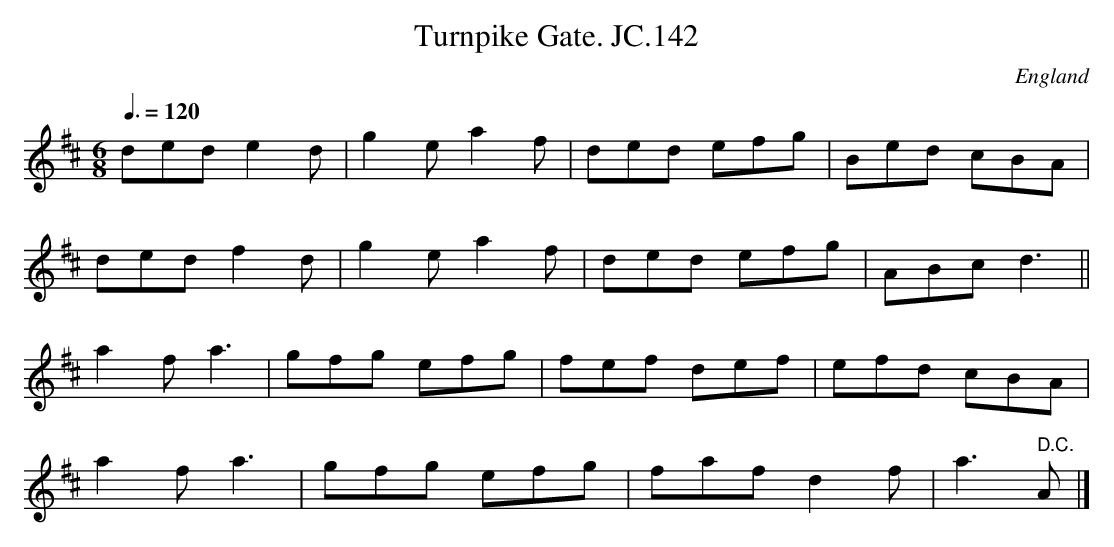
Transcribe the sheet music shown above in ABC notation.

X:1
T:Turnpike Gate. JC.142
O:England
M:6/8
L:1/8
Q:3/8=120
K:D major
ded e2d|\
g2e a2f|ded efg|Bed cBA|!
ded f2d|g2e a2f|ded efg|ABc d3||!
a2f a3|gfg efg|fef def|efd cBA|!
a2fa3|gfg efg|faf d2f|a3" D.C."A|]
